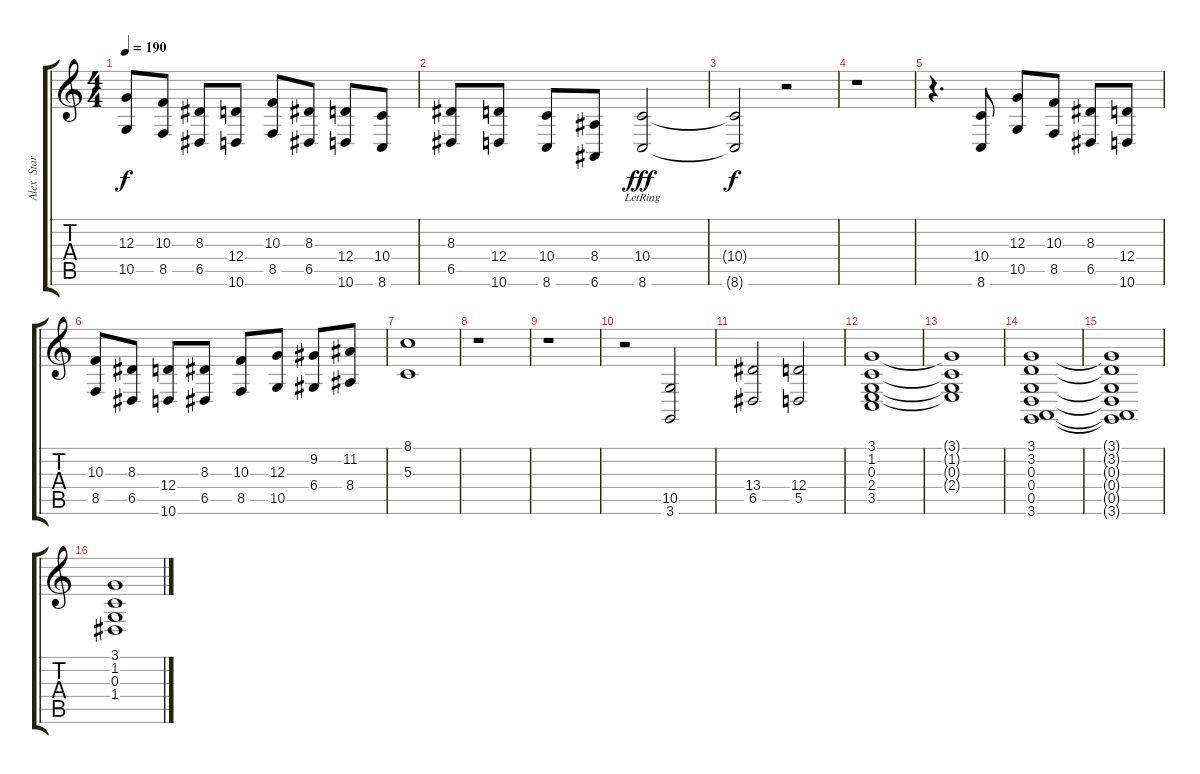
\track ("Alex  Staropoli 4" "Alex  Star") {instrument stringensemble1}
\staff {score tabs}
\tuning (E4 B3 G3 D3 A2 E2) {hide}
\ts (4 4)
\tempo 190
\clef g2
\ks c
(12.3 10.5).8{dy f} (10.3 8.5).8 (8.3 6.5).8 (12.4 10.6).8 (10.3 8.5).8 (8.3 6.5).8 (12.4 10.6).8 (10.4 8.6).8 |
(8.3 6.5).8 (12.4 10.6).8 (10.4 8.6).8 (8.4 6.6).8 (10.4{lr} 8.6{lr}).2{dy fff} |
(10.4{t} 8.6{t}).2{dy f} r.2 |
r.1 |
r.4{d} (10.4 8.6).8 (12.3 10.5).8 (10.3 8.5).8 (8.3 6.5).8 (12.4 10.6).8 |
(10.3 8.5).8 (8.3 6.5).8 (12.4 10.6).8 (8.3 6.5).8 (10.3 8.5).8 (12.3 10.5).8 (9.2 6.4).8 (11.2 8.4).8 |
(8.1 5.3).1 |
r.1 |
r.1 |
r.2 (10.5 3.6).2 |
(13.4 6.5).2 (12.4 5.5).2 |
(3.1 1.2 0.3 2.4 3.5).1 |
(3.1{t} 1.2{t} 0.3{t} 2.4{t}).1 |
(3.1 3.2 0.3 0.4 0.5 3.6).1 |
(3.1{t} 3.2{t} 0.3{t} 0.4{t} 0.5{t} 3.6{t}).1 |
(3.1 1.2 0.3 1.4).1
